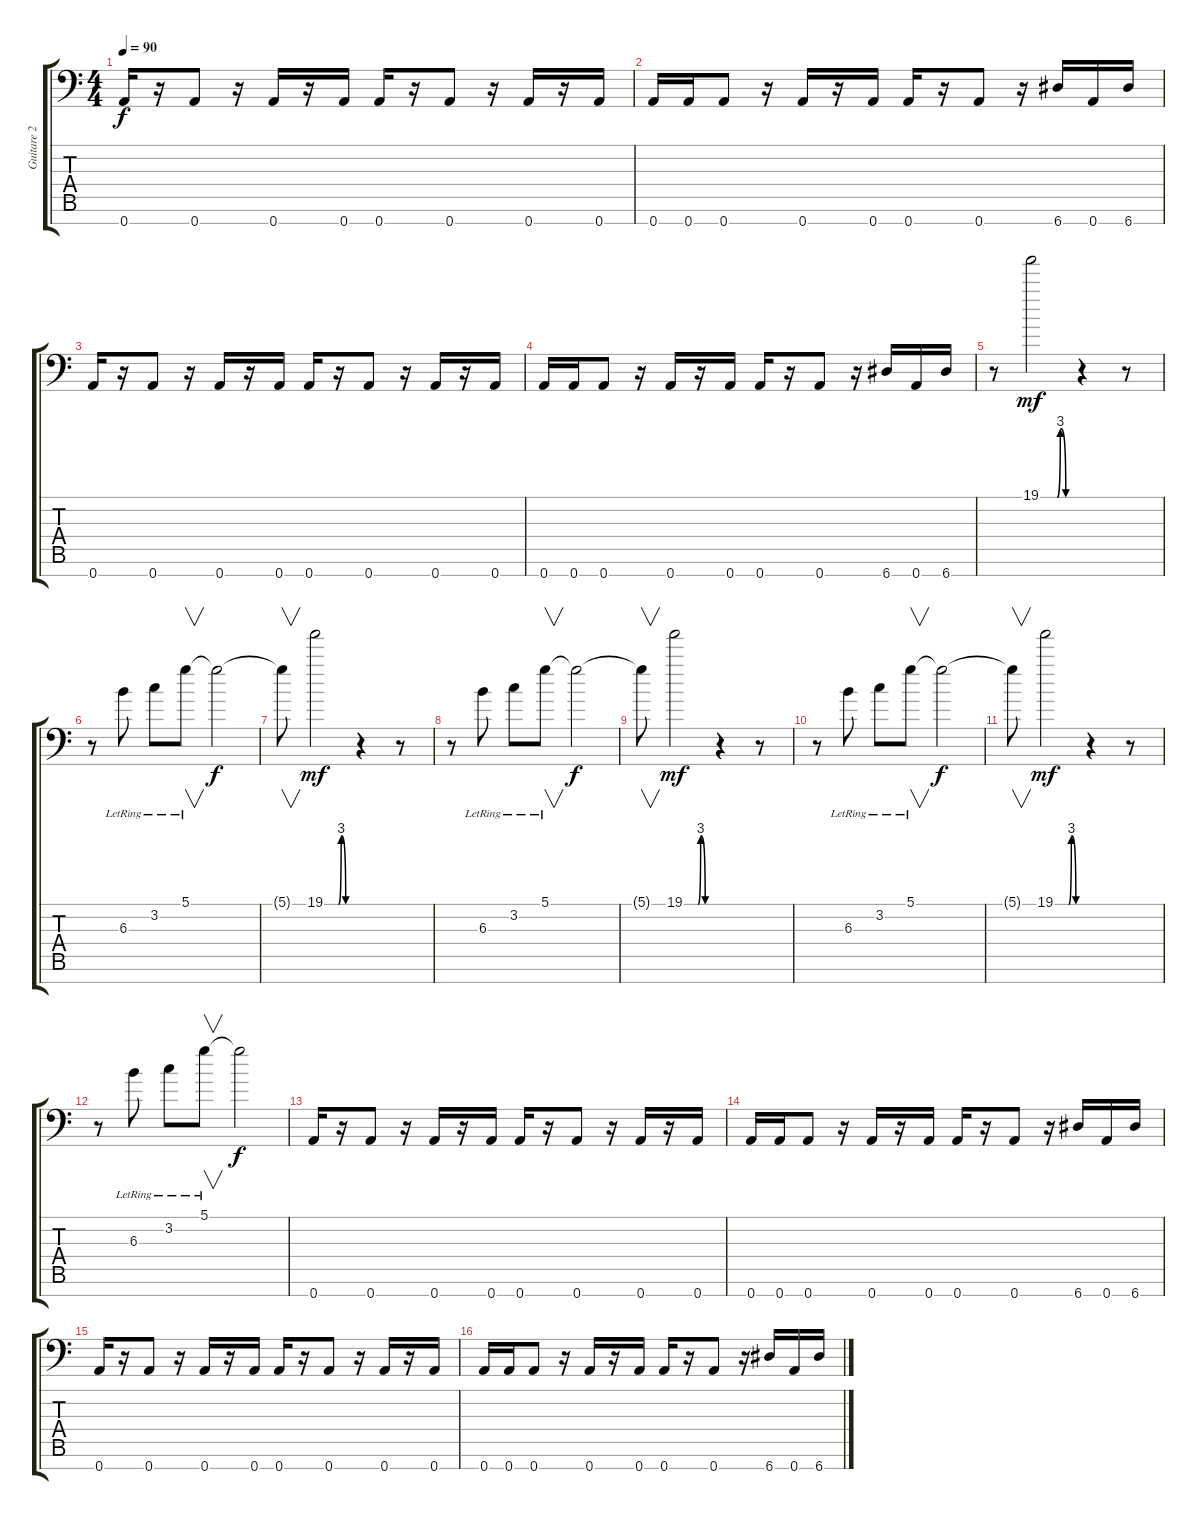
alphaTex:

\track ("Guitare 2" "Guitare 2") {instrument overdrivenguitar}
\staff {score tabs}
\tuning (D4 A3 F3 C3 G2 D2 A1) {hide}
\ts (4 4)
\tempo 90
\clef f4
\ks c
0.7.16{dy f} r.16 0.7.8 r.16 0.7.16 r.16 0.7.16 0.7.16 r.16 0.7.8 r.16 0.7.16 r.16 0.7.16 |
0.7.16 0.7.16 0.7.8 r.16 0.7.16 r.16 0.7.16 0.7.16 r.16 0.7.8 r.16 6.7.16 0.7.16 6.7.16 |
0.7.16 r.16 0.7.8 r.16 0.7.16 r.16 0.7.16 0.7.16 r.16 0.7.8 r.16 0.7.16 r.16 0.7.16 |
0.7.16 0.7.16 0.7.8 r.16 0.7.16 r.16 0.7.16 0.7.16 r.16 0.7.8 r.16 6.7.16 0.7.16 6.7.16 |
r.8 19.1{be (custom 0 0 30 0 36 12 46 0 58 0 60 0)}.2{dy mf} r.4 r.8 |
r.8 6.3{lr}.8 3.2{lr}.8 5.1{lr}.8{v} 5.1{t}.2{dy f} |
5.1{t}.8{v} 19.1{be (custom 0 0 30 0 36 12 46 0 58 0 60 0)}.2{dy mf} r.4 r.8 |
r.8 6.3{lr}.8 3.2{lr}.8 5.1{lr}.8{v} 5.1{t}.2{dy f} |
5.1{t}.8{v} 19.1{be (custom 0 0 30 0 36 12 46 0 58 0 60 0)}.2{dy mf} r.4 r.8 |
r.8 6.3{lr}.8 3.2{lr}.8 5.1{lr}.8{v} 5.1{t}.2{dy f} |
5.1{t}.8{v} 19.1{be (custom 0 0 30 0 36 12 46 0 58 0 60 0)}.2{dy mf} r.4 r.8 |
r.8 6.3{lr}.8 3.2{lr}.8 5.1{lr}.8{v} 5.1{t}.2{dy f} |
0.7.16 r.16 0.7.8 r.16 0.7.16 r.16 0.7.16 0.7.16 r.16 0.7.8 r.16 0.7.16 r.16 0.7.16 |
0.7.16 0.7.16 0.7.8 r.16 0.7.16 r.16 0.7.16 0.7.16 r.16 0.7.8 r.16 6.7.16 0.7.16 6.7.16 |
0.7.16 r.16 0.7.8 r.16 0.7.16 r.16 0.7.16 0.7.16 r.16 0.7.8 r.16 0.7.16 r.16 0.7.16 |
0.7.16 0.7.16 0.7.8 r.16 0.7.16 r.16 0.7.16 0.7.16 r.16 0.7.8 r.16 6.7.16 0.7.16 6.7.16
